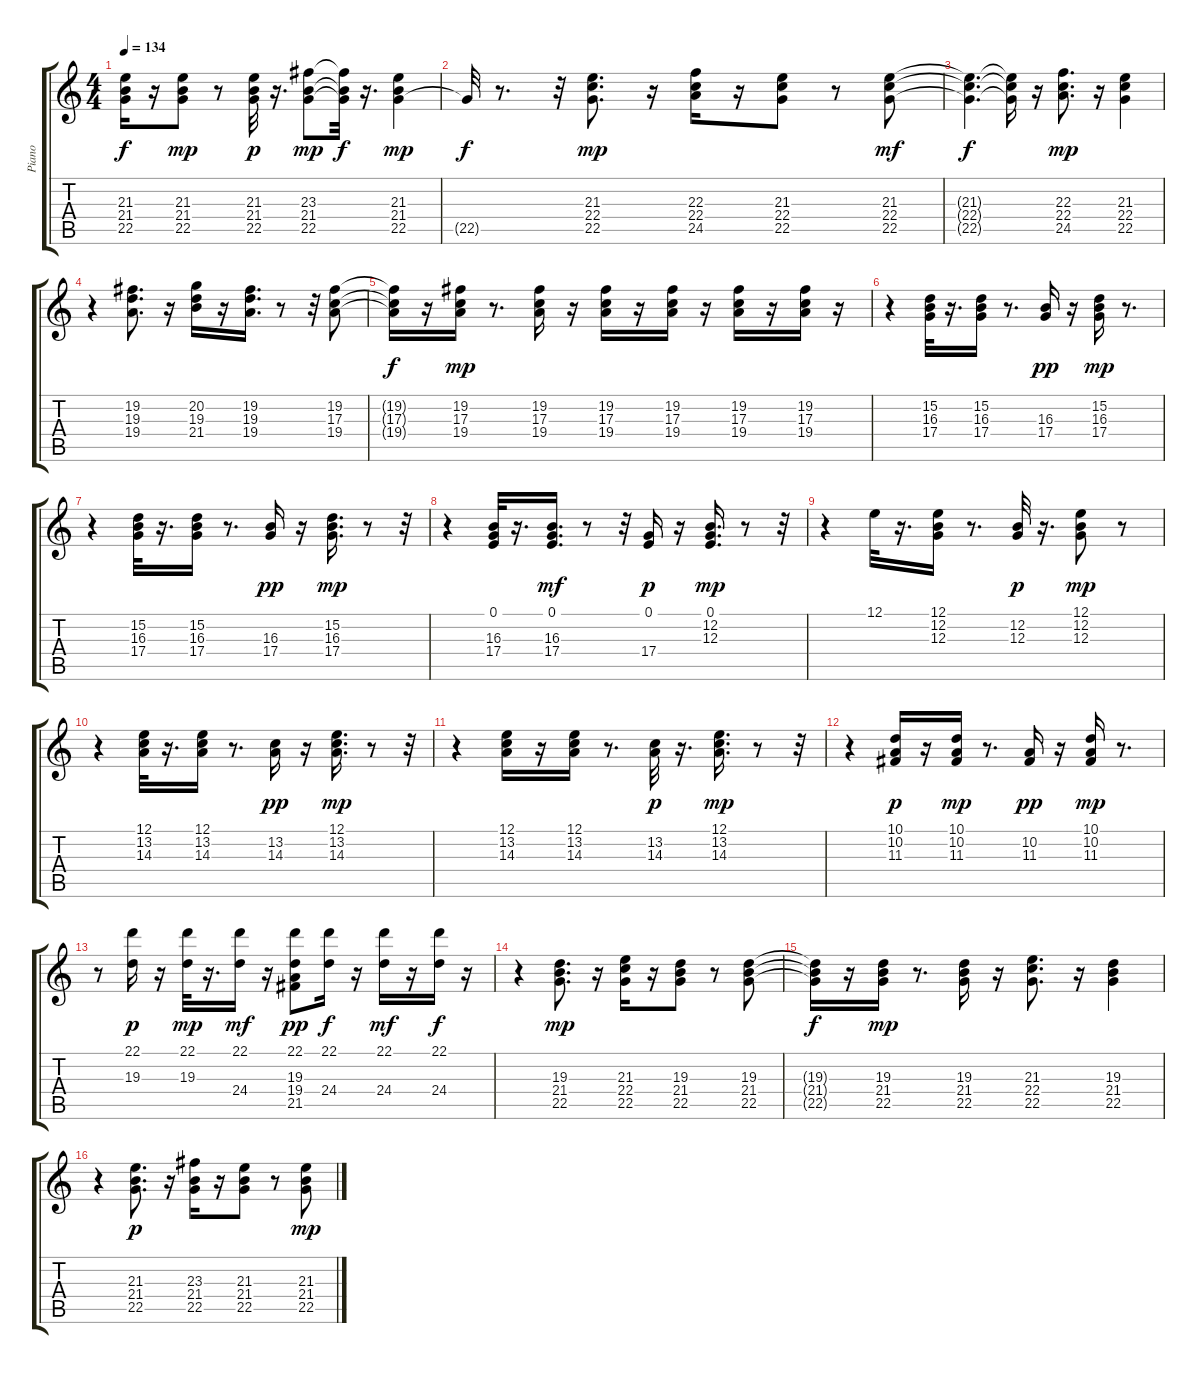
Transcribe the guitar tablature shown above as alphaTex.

\track ("Piano" "Piano") {instrument acousticgrandpiano}
\staff {score tabs}
\tuning (E4 B3 G3 D3 A2 E2) {hide}
\ts (4 4)
\tempo 134
\clef g2
\ks c
(21.3{t} 21.4{t} 22.5{t}).16{dy f} r.16 (21.3 21.4 22.5).8{dy mp} r.8 (21.3 21.4 22.5).32{dy p} r.16{d} (23.3 21.4 22.5).8{dy mp} (23.3{t} 21.4{t} 22.5{t}).32{dy f} r.16{d} (21.3 21.4 22.5).4{dy mp} |
22.5{t}.32{dy f} r.8{d} r.32 (21.3 22.4 22.5).8{d dy mp} r.16 (22.3 22.4 24.5).16 r.16 (21.3 22.4 22.5).8 r.8 (21.3 22.4 22.5).8{dy mf} |
(21.3{t} 22.4{t} 22.5{t}).4{d dy f} (21.3{t} 22.4{t} 22.5{t}).16 r.16 (22.3 22.4 24.5).8{d dy mp} r.16 (21.3 22.4 22.5).4 |
r.4 (19.2 19.3 19.4).8{d} r.16 (20.2 19.3 21.4).16 r.16 (19.2 19.3 19.4).16{d} r.8 r.32 (19.2 17.3 19.4).8 |
(19.2{t} 17.3{t} 19.4{t}).16{dy f} r.16 (19.2 17.3 19.4).16{dy mp} r.8{d} (19.2 17.3 19.4).16 r.16 (19.2 17.3 19.4).16 r.16 (19.2 17.3 19.4).16 r.16 (19.2 17.3 19.4).16 r.16 (19.2 17.3 19.4).16 r.16 |
r.4 (15.2 16.3 17.4).32 r.16{d} (15.2 16.3 17.4).16 r.8{d} (16.3 17.4).16{dy pp} r.16 (15.2 16.3 17.4).16{dy mp} r.8{d} |
r.4 (15.2 16.3 17.4).32 r.16{d} (15.2 16.3 17.4).16 r.8{d} (16.3 17.4).16{dy pp} r.16 (15.2 16.3 17.4).16{d dy mp} r.8 r.32 |
r.4 (0.1 16.3 17.4).32 r.16{d} (0.1 16.3 17.4).16{d dy mf} r.8 r.32 (0.1 17.4).16{dy p} r.16 (0.1 12.2 12.3).16{d dy mp} r.8 r.32 |
r.4 12.1.32 r.16{d} (12.1 12.2 12.3).16 r.8{d} (12.2 12.3).32{dy p} r.16{d} (12.1 12.2 12.3).8{dy mp} r.8 |
r.4 (12.1 13.2 14.3).32 r.16{d} (12.1 13.2 14.3).16 r.8{d} (13.2 14.3).16{dy pp} r.16 (12.1 13.2 14.3).16{d dy mp} r.8 r.32 |
r.4 (12.1 13.2 14.3).16 r.16 (12.1 13.2 14.3).16 r.8{d} (13.2 14.3).32{dy p} r.16{d} (12.1 13.2 14.3).16{d dy mp} r.8 r.32 |
r.4 (10.1 10.2 11.3).16{dy p} r.16 (10.1 10.2 11.3).16{dy mp} r.8{d} (10.2 11.3).16{dy pp} r.16 (10.1 10.2 11.3).16{dy mp} r.8{d} |
r.8 (22.1 19.3).16{dy p} r.16 (22.1 19.3).32{dy mp} r.16{d} (22.1 24.4).16{dy mf} r.16 (22.1 19.3 19.4 21.5).8{dy pp} (22.1 24.4).16{dy f} r.16 (22.1 24.4).16{dy mf} r.16 (22.1 24.4).16{dy f} r.16 |
r.4 (19.3 21.4 22.5).8{d dy mp} r.16 (21.3 22.4 22.5).16 r.16 (19.3 21.4 22.5).8 r.8 (19.3 21.4 22.5).8 |
(19.3{t} 21.4{t} 22.5{t}).16{dy f} r.16 (19.3 21.4 22.5).16{dy mp} r.8{d} (19.3 21.4 22.5).16 r.16 (21.3 22.4 22.5).8{d} r.16 (19.3 21.4 22.5).4 |
r.4 (21.3 21.4 22.5).8{d dy p} r.16 (23.3 21.4 22.5).16 r.16 (21.3 21.4 22.5).8 r.8 (21.3 21.4 22.5).8{dy mp}
